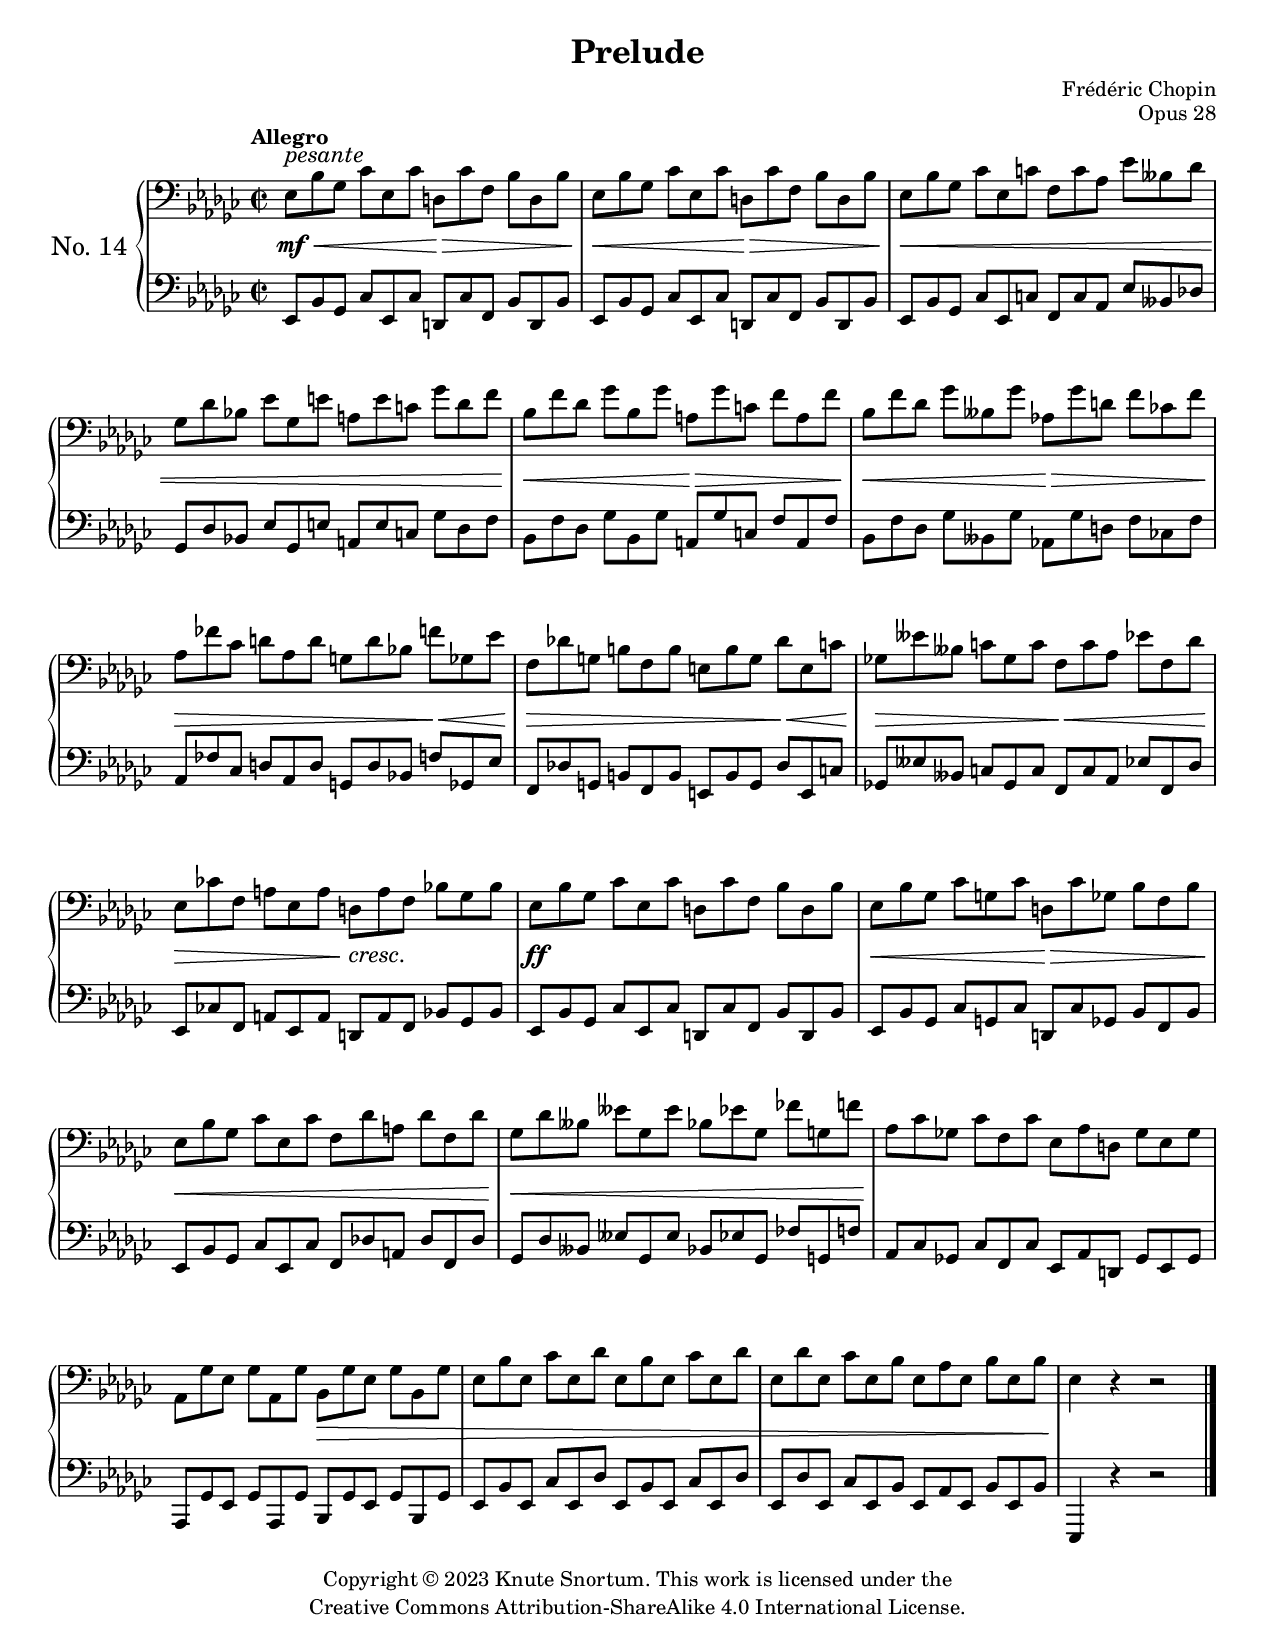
\version "2.24.0"

\include "includes/header-paper.ily"
%...+....1....+....2....+....3....+....4....+....5....+....6....+....7....+....

\version "2.24.0"
\language "english"

\include "global-variables.ily"

%%% Music %%%

global = {
  \time 2/2
  \key ef \minor
  \accidentalStyle piano
  
  % Group eight notes by twos
  \set Timing.beamExceptions = #'()
  \set Timing.baseMoment = #(ly:make-moment 1/4)
  \set Timing.beatStructure = 1,1,1,1
}

unisonMusic = {
  ef,8 bf' gf cf ef, cf' d, cf' f, bf d, bf' |
  ef,8 bf' gf cf ef, c' f, c' af ef' bff df |
  gf,8 df' bf ef gf, e' a, e' c gf' df f |
  bf,8 f' df gf bf, gf' a, gf' c, f a, f' |
  bf,8 f' df gf bff, gf' af, gf' d f cf f |
  af,8 ff' cf d af d g, d' bf f' gf, ef' |
  f,8 df' g, b f b e, b' g df' e, c' |
  
  \barNumberCheck 9
  gf8 eff' bff c gf c f, c' af ef' f, df' |
  ef,8 cf' f, a ef a d, a' f bf gf bf |
  ef,8 bf' gf cf ef, cf' d, cf' f, bf d, bf' |
  ef,8 bf' gf cf g cf d, cf' gf bf f bf |
  ef,8 bf' gf cf ef, cf' f, df' a df f, df' |
  gf,8 df' bff eff gf, eff' bf ef gf, ff' g, f' |
  af,8 cf gf cf f, cf' ef, af d, gf ef gf |
  af,8 gf' ef gf af, gf' bf, gf' ef gf bf, gf' |
  
  \barNumberCheck 17
  ef8 bf' ef, cf' ef, df' ef, bf' ef, cf' ef, df' |
  ef,8 df' ef, cf' ef, bf' ef, af ef bf' ef, bf' |
}

rightHand = \relative {
  \clef bass
  \global
  \set Score.tempoHideNote = ##t 
  \tempo "Allegro" 2 = 84
  
  \scaleDurations 2/3 {
    ef8^\pesante bf' gf cf ef, cf' d, cf' f, bf d, bf' |
    \unisonMusic
  }
  ef,4 r r2 |
  \bar "|."
}

leftHand = \relative {
  \clef bass
  \global

  \scaleDurations 2/3 {
    ef,8 bf' gf cf ef, cf' d, cf' f, bf d, bf' |
    \unisonMusic
  }
  ef,,4 r r2 |
}

dynamics = {
  \override DynamicTextSpanner.style = #'none
  s2\mf\< s\> |
  s2\< s\> |
  s1\< |
  s1 |
  s2\< s\> |
  s2\< s\> |
  s2.\> s4\< |
  s2.\> s4\< |
  
  \barNumberCheck 9
  s2\> s\< |
  s2\> s\cresc |
  s1\ff |
  s2\< s\> |
  s1\< |
  s1\< |
  s1\! |
  s2 s\> |
  
  \barNumberCheck 17
  s1 * 2 |
  s1\! |
}

preludeFourteenMusic = \score { 
  \keepWithTag #'layout
  \new PianoStaff \with { 
    instrumentName = \markup \huge "No. 14"
  } <<
    \new Staff = "upper" \rightHand
    \new Dynamics \dynamics
    \new Staff = "lower" \leftHand
  >>
  \layout {}
}

preludeFourteenMidi = \book {
  \bookOutputName "prelude-op28-no14"
  \score { 
    \keepWithTag #'midi
    <<
      \new Staff = "upper" << \rightHand \dynamics >>  
      \new Staff = "lower" << \leftHand \dynamics >> 
    >>
    \midi {}
  }
}


\header {
  title = "Prelude"
  opus = "Opus 28"
  composer = "Frédéric Chopin"
}

\preludeFourteenMusic
\preludeFourteenMidi
